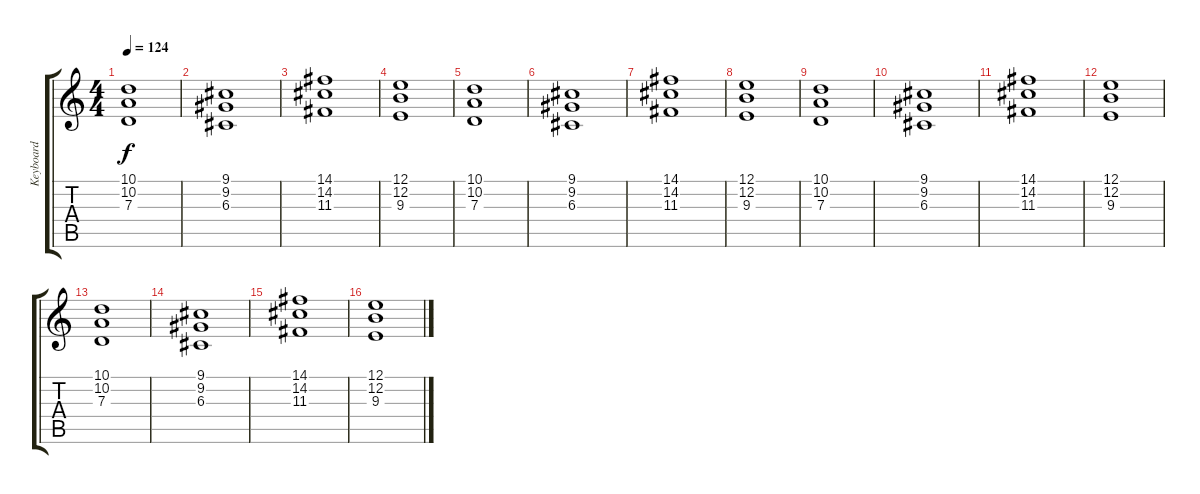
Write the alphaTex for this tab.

\track ("Keyboard" "Keyboard") {instrument synthvoice}
\staff {score tabs}
\tuning (E4 B3 G3 D3 A2 E2) {hide}
\ts (4 4)
\tempo 124
\clef g2
\ks c
(10.1 10.2 7.3).1{dy f} |
(9.1 9.2 6.3).1 |
(14.1 14.2 11.3).1 |
(12.1 12.2 9.3).1 |
(10.1 10.2 7.3).1 |
(9.1 9.2 6.3).1 |
(14.1 14.2 11.3).1 |
(12.1 12.2 9.3).1 |
(10.1 10.2 7.3).1 |
(9.1 9.2 6.3).1 |
(14.1 14.2 11.3).1 |
(12.1 12.2 9.3).1 |
(10.1 10.2 7.3).1 |
(9.1 9.2 6.3).1 |
(14.1 14.2 11.3).1 |
(12.1 12.2 9.3).1
